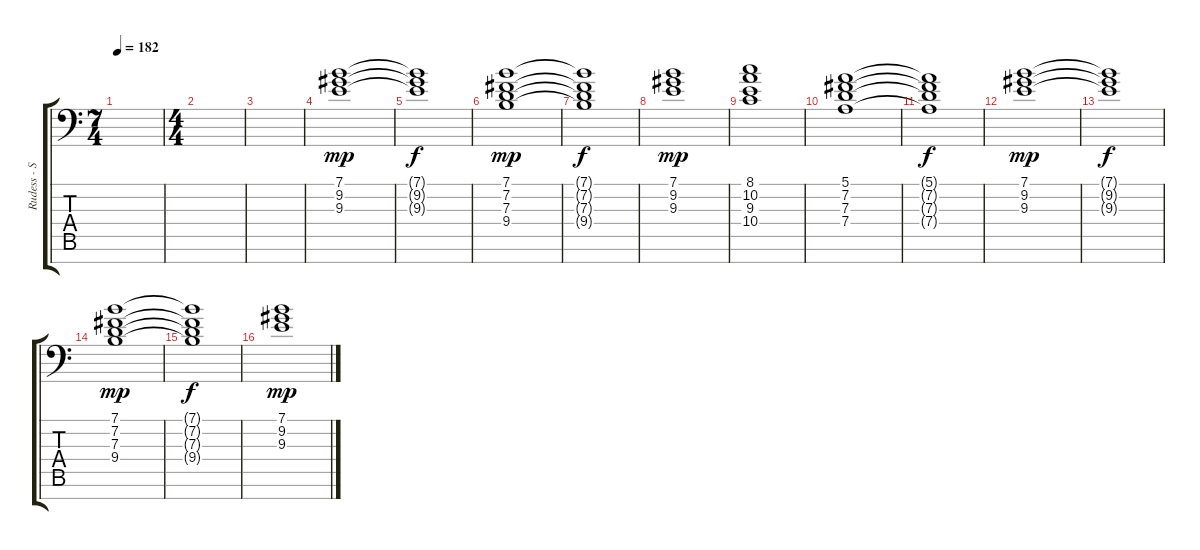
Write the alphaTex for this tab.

\track ("Rudess - Strings" "Rudess - S") {instrument stringensemble2}
\staff {score tabs}
\tuning (E4 B3 G3 D3 A2 E2 C-1) {hide}
\ts (7 4)
\tempo 182
\clef f4
\ks c
|
\ts (4 4)
|
|
(7.1 9.2 9.3).1{dy mp} |
(7.1{t} 9.2{t} 9.3{t}).1{dy f} |
(7.1 7.2 7.3 9.4).1{dy mp} |
(7.1{t} 7.2{t} 7.3{t} 9.4{t}).1{dy f} |
(7.1 9.2 9.3).1{dy mp} |
(8.1 10.2 9.3 10.4).1 |
(5.1 7.2 7.3 7.4).1 |
(5.1{t} 7.2{t} 7.3{t} 7.4{t}).1{dy f} |
(7.1 9.2 9.3).1{dy mp} |
(7.1{t} 9.2{t} 9.3{t}).1{dy f} |
(7.1 7.2 7.3 9.4).1{dy mp} |
(7.1{t} 7.2{t} 7.3{t} 9.4{t}).1{dy f} |
(7.1 9.2 9.3).1{dy mp}
